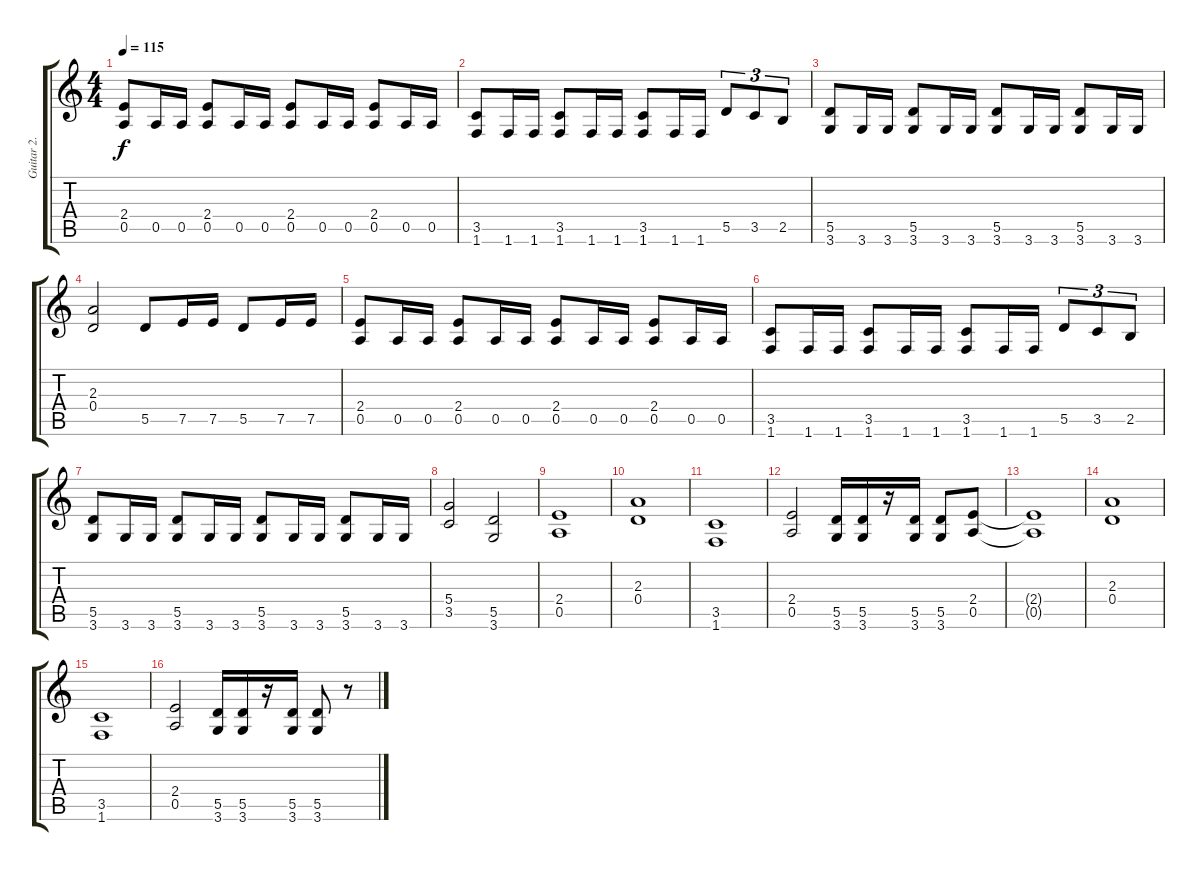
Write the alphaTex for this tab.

\track ("Guitar 2." "Guitar 2.") {instrument overdrivenguitar}
\staff {score tabs}
\tuning (E4 B3 G3 D3 A2 E2) {hide}
\ts (4 4)
\tempo 115
\clef g2
\ks c
(2.4 0.5).8{dy f} 0.5.16 0.5.16 (2.4 0.5).8 0.5.16 0.5.16 (2.4 0.5).8 0.5.16 0.5.16 (2.4 0.5).8 0.5.16 0.5.16 |
(3.5 1.6).8 1.6.16 1.6.16 (3.5 1.6).8 1.6.16 1.6.16 (3.5 1.6).8 1.6.16 1.6.16 5.5.8{tu (3 2)} 3.5.8{tu (3 2)} 2.5.8{tu (3 2)} |
(5.5 3.6).8 3.6.16 3.6.16 (5.5 3.6).8 3.6.16 3.6.16 (5.5 3.6).8 3.6.16 3.6.16 (5.5 3.6).8 3.6.16 3.6.16 |
(2.3 0.4).2 5.5.8 7.5.16 7.5.16 5.5.8 7.5.16 7.5.16 |
(2.4 0.5).8 0.5.16 0.5.16 (2.4 0.5).8 0.5.16 0.5.16 (2.4 0.5).8 0.5.16 0.5.16 (2.4 0.5).8 0.5.16 0.5.16 |
(3.5 1.6).8 1.6.16 1.6.16 (3.5 1.6).8 1.6.16 1.6.16 (3.5 1.6).8 1.6.16 1.6.16 5.5.8{tu (3 2)} 3.5.8{tu (3 2)} 2.5.8{tu (3 2)} |
(5.5 3.6).8 3.6.16 3.6.16 (5.5 3.6).8 3.6.16 3.6.16 (5.5 3.6).8 3.6.16 3.6.16 (5.5 3.6).8 3.6.16 3.6.16 |
(5.4 3.5).2 (5.5 3.6).2 |
(2.4 0.5).1 |
(2.3 0.4).1 |
(3.5 1.6).1 |
(2.4 0.5).2 (5.5 3.6).16 (5.5 3.6).16 r.16 (5.5 3.6).16 (5.5 3.6).8 (2.4 0.5).8 |
(2.4{t} 0.5{t}).1 |
(2.3 0.4).1 |
(3.5 1.6).1 |
(2.4 0.5).2 (5.5 3.6).16 (5.5 3.6).16 r.16 (5.5 3.6).16 (5.5 3.6).8 r.8
